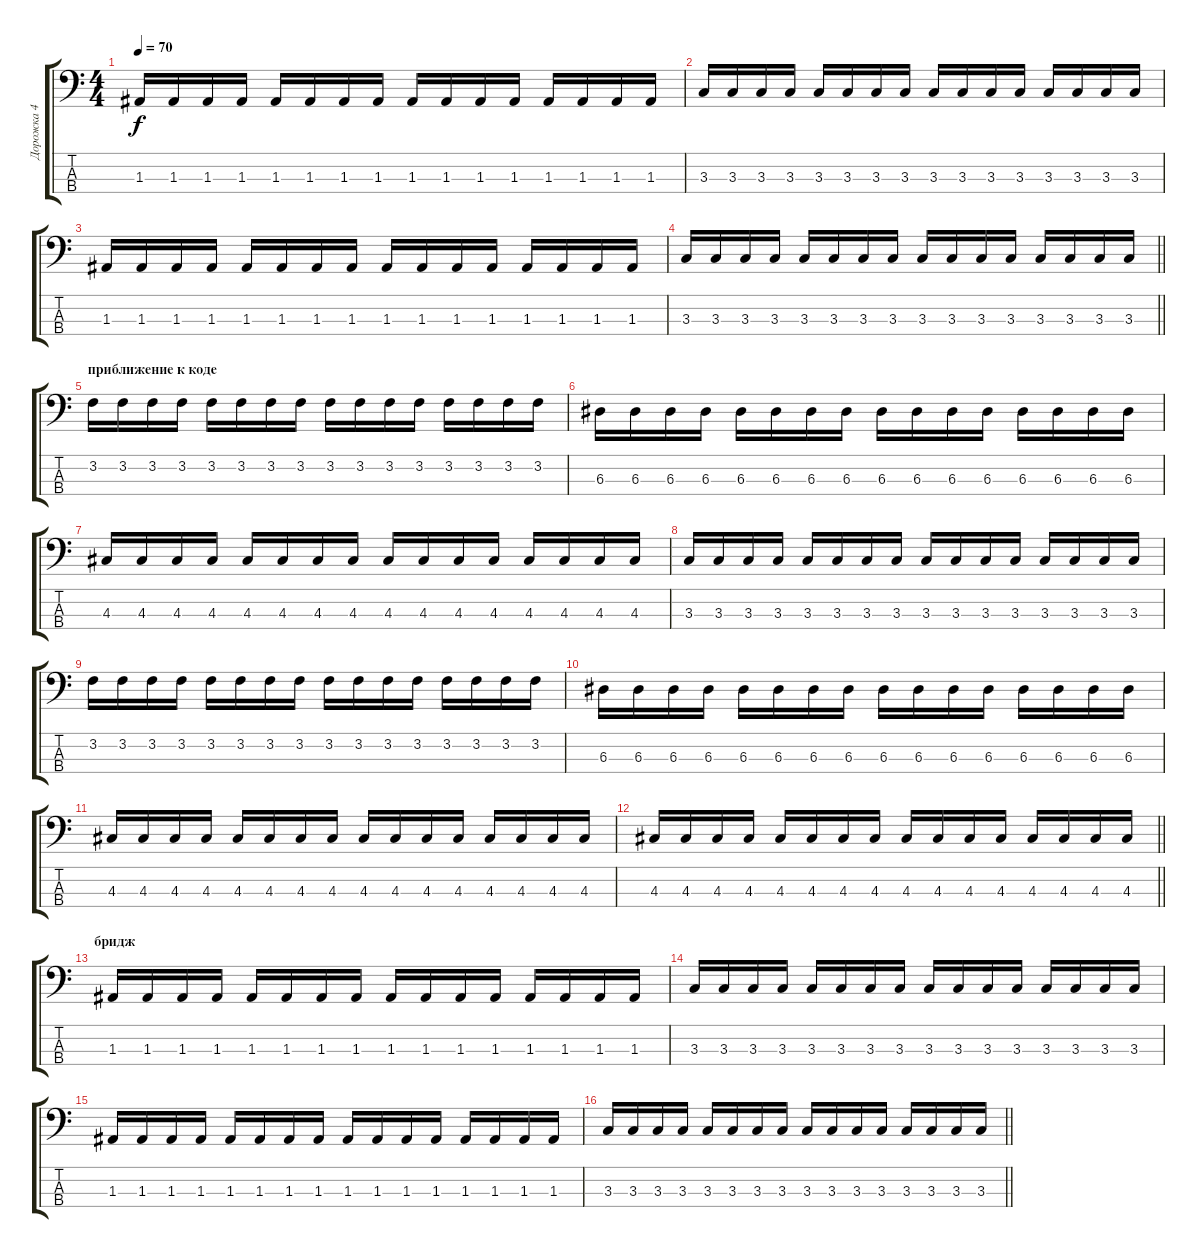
\track ("Дорожка 4" "Дорожка 4") {instrument acousticguitarsteel}
\staff {score tabs}
\tuning (G2 D2 A1 E1) {hide}
\ts (4 4)
\tempo 70
\clef f4
\ks c
1.3.16{dy f} 1.3.16 1.3.16 1.3.16 1.3.16 1.3.16 1.3.16 1.3.16 1.3.16 1.3.16 1.3.16 1.3.16 1.3.16 1.3.16 1.3.16 1.3.16 |
3.3.16 3.3.16 3.3.16 3.3.16 3.3.16 3.3.16 3.3.16 3.3.16 3.3.16 3.3.16 3.3.16 3.3.16 3.3.16 3.3.16 3.3.16 3.3.16 |
1.3.16 1.3.16 1.3.16 1.3.16 1.3.16 1.3.16 1.3.16 1.3.16 1.3.16 1.3.16 1.3.16 1.3.16 1.3.16 1.3.16 1.3.16 1.3.16 |
\barLineRight lightlight
3.3.16 3.3.16 3.3.16 3.3.16 3.3.16 3.3.16 3.3.16 3.3.16 3.3.16 3.3.16 3.3.16 3.3.16 3.3.16 3.3.16 3.3.16 3.3.16 |
\section ("" "приближение к коде")
3.2.16 3.2.16 3.2.16 3.2.16 3.2.16 3.2.16 3.2.16 3.2.16 3.2.16 3.2.16 3.2.16 3.2.16 3.2.16 3.2.16 3.2.16 3.2.16 |
6.3.16 6.3.16 6.3.16 6.3.16 6.3.16 6.3.16 6.3.16 6.3.16 6.3.16 6.3.16 6.3.16 6.3.16 6.3.16 6.3.16 6.3.16 6.3.16 |
4.3.16 4.3.16 4.3.16 4.3.16 4.3.16 4.3.16 4.3.16 4.3.16 4.3.16 4.3.16 4.3.16 4.3.16 4.3.16 4.3.16 4.3.16 4.3.16 |
3.3.16 3.3.16 3.3.16 3.3.16 3.3.16 3.3.16 3.3.16 3.3.16 3.3.16 3.3.16 3.3.16 3.3.16 3.3.16 3.3.16 3.3.16 3.3.16 |
3.2.16 3.2.16 3.2.16 3.2.16 3.2.16 3.2.16 3.2.16 3.2.16 3.2.16 3.2.16 3.2.16 3.2.16 3.2.16 3.2.16 3.2.16 3.2.16 |
6.3.16 6.3.16 6.3.16 6.3.16 6.3.16 6.3.16 6.3.16 6.3.16 6.3.16 6.3.16 6.3.16 6.3.16 6.3.16 6.3.16 6.3.16 6.3.16 |
4.3.16 4.3.16 4.3.16 4.3.16 4.3.16 4.3.16 4.3.16 4.3.16 4.3.16 4.3.16 4.3.16 4.3.16 4.3.16 4.3.16 4.3.16 4.3.16 |
\barLineRight lightlight
4.3.16 4.3.16 4.3.16 4.3.16 4.3.16 4.3.16 4.3.16 4.3.16 4.3.16 4.3.16 4.3.16 4.3.16 4.3.16 4.3.16 4.3.16 4.3.16 |
\section ("" "бридж")
1.3.16 1.3.16 1.3.16 1.3.16 1.3.16 1.3.16 1.3.16 1.3.16 1.3.16 1.3.16 1.3.16 1.3.16 1.3.16 1.3.16 1.3.16 1.3.16 |
3.3.16 3.3.16 3.3.16 3.3.16 3.3.16 3.3.16 3.3.16 3.3.16 3.3.16 3.3.16 3.3.16 3.3.16 3.3.16 3.3.16 3.3.16 3.3.16 |
1.3.16 1.3.16 1.3.16 1.3.16 1.3.16 1.3.16 1.3.16 1.3.16 1.3.16 1.3.16 1.3.16 1.3.16 1.3.16 1.3.16 1.3.16 1.3.16 |
\barLineRight lightlight
3.3.16 3.3.16 3.3.16 3.3.16 3.3.16 3.3.16 3.3.16 3.3.16 3.3.16 3.3.16 3.3.16 3.3.16 3.3.16 3.3.16 3.3.16 3.3.16
